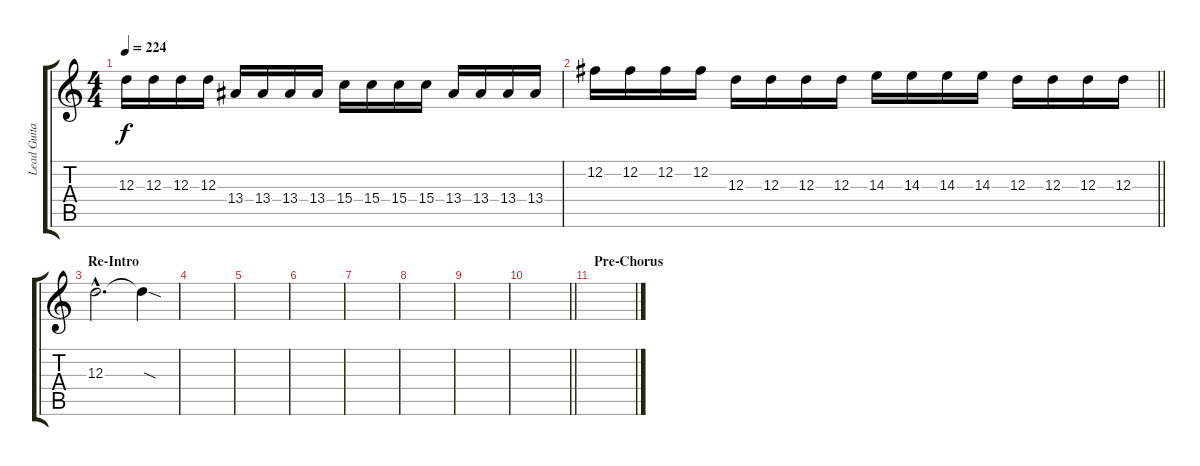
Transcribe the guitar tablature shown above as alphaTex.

\track ("Lead Guitar I" "Lead Guita") {instrument distortionguitar}
\staff {score tabs}
\tuning (B3 Gb3 D3 A2 E2 B1) {hide}
\ts (4 4)
\tempo 224
\clef g2
\ks c
12.3.16{dy f} 12.3.16 12.3.16 12.3.16 13.4.16 13.4.16 13.4.16 13.4.16 15.4.16 15.4.16 15.4.16 15.4.16 13.4.16 13.4.16 13.4.16 13.4.16 |
\barLineRight lightlight
12.2.16 12.2.16 12.2.16 12.2.16 12.3.16 12.3.16 12.3.16 12.3.16 14.3.16 14.3.16 14.3.16 14.3.16 12.3.16 12.3.16 12.3.16 12.3.16 |
\section ("" "Re-Intro")
12.3{hac}.2{d} 12.3{sod t}.4 |
|
|
|
|
|
|
\barLineRight lightlight
|
\section ("" "Pre-Chorus")
